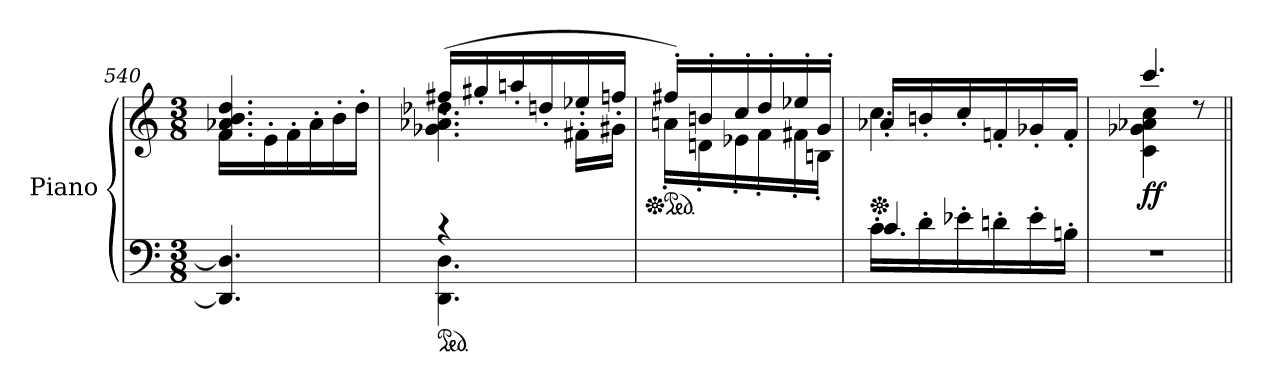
**kern	**kern	**dynam
*part1	*part1	*part1
*staff2	*staff1	*staff1/2
*I"Piano	*	*
*I'Pno.	*	*
*clefF4	*clefG2	*
*k[]	*k[]	*
*M3/8	*M3/8	*
=540	=540	=540
*	*^	*
4.DD-/] 4.D-/]	16f'\LL	4.f/ 4.a-X/ 4.b/ 4.dd/	.
.	16e'\	.	.
.	16f'\	.	.
.	16a-'\	.	.
.	16b'\	.	.
.	16dd'\JJ	.	.
*	*v	*v	*
=541	=541	=541
*ped	*	*
*^	*^	*
*	*	*	*^	*
4r	4.DD\ 4.D\	(<4.g-X\ 4.a-X\ 4.dd-X\	16ff#X'/LL	4ryy	.
.	.	.	16gg#X'/	.	.
.	.	.	16aan'/	.	.
.	.	.	16ddn'/	.	.
8ryy	.	.	16ee-X'/	16f#X'\LL	.
.	.	.	16ffn'/JJ	16g#X'\JJ	.
*v	*v	*	*	*	*
*	*v	*v	*v	*
=542	=542	=542
*	*Xped	*
*	*^	*
*	*ped	*	*
4.ryy	16ff#X'/LL)	16an'\LL	.
.	16bn'/	16dn'\	.
.	16cc'/	16e-X'\	.
.	16dd'/	16f'\	.
.	16ee-X'/	16f#X'\	.
.	16g'/JJ	16Bn'\JJ	.
!!LO:LB:g=z	!!
=543	=543	=543	=543
*^	*	*	*
*	*	*Xped	*	*
16c'\LL	4.c/	4.cc\	16a-X'/LL	.
16d'\	.	.	16bn'/	.
16e-X'\	.	.	16cc'/	.
16dn'\	.	.	16fn'/	.
16e-'\	.	.	16g-X'/	.
16Bn'\JJ	.	.	16f'/JJ	.
=544	=544	=544	=544	=544
!	!	!	!	!LO:DY:b
4.ryy	4.r	4.ccc/	4c\ 4g-X\ 4a-X\ 4cc\	ff
.	.	.	8rdd	.
*v	*v	*	*	*
*	*v	*v	*
16qGG/yy	.	.
=||	=||	=||
*-	*-	*-
